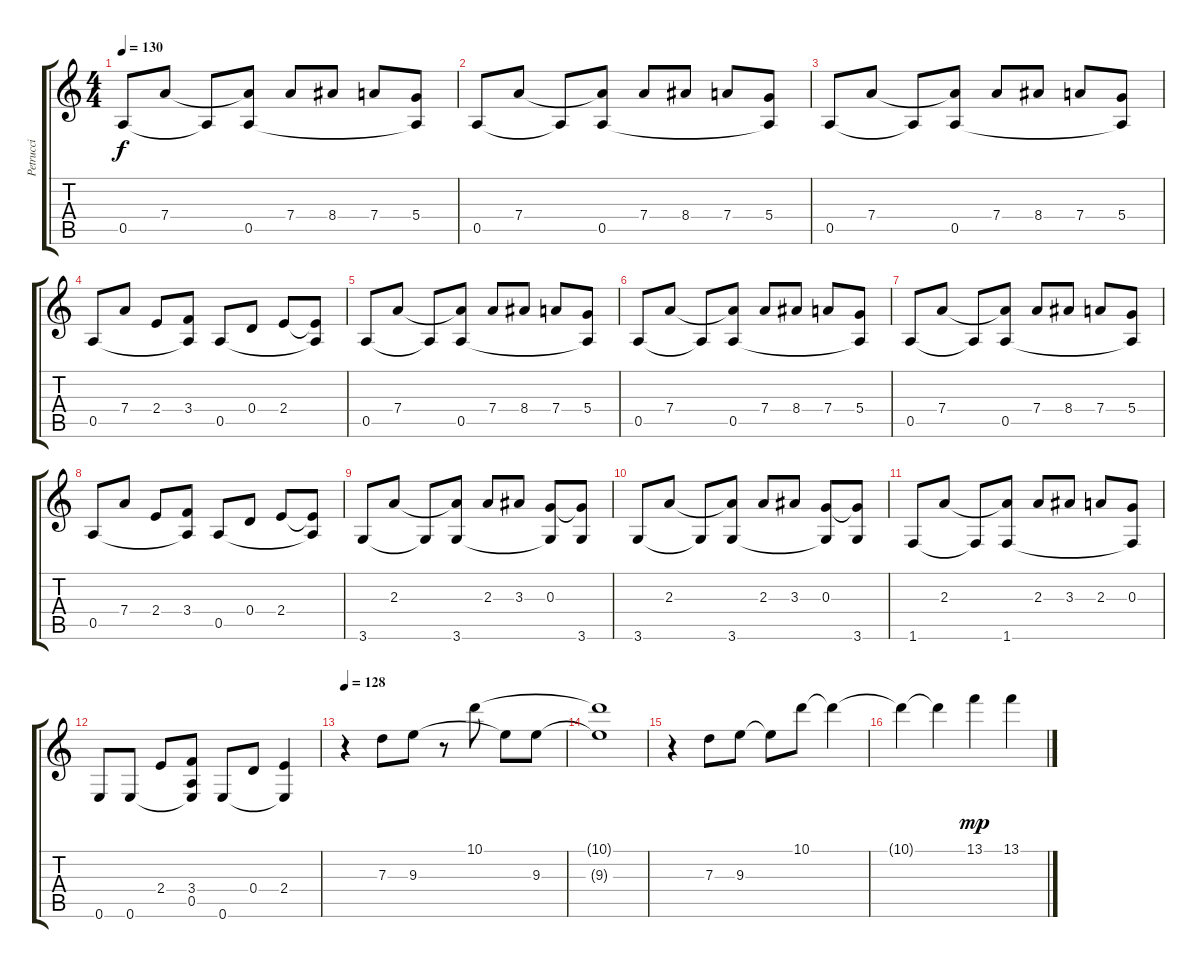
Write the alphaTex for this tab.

\track ("Petrucci" "Petrucci") {instrument distortionguitar}
\staff {score tabs}
\tuning (E4 B3 G3 D3 A2 E2) {hide}
\ts (4 4)
\tempo 130
\clef g2
\ks c
0.5.8{dy f instrument distortionguitar} 7.4.8 0.5{t}.8 (7.4{t} 0.5).8 7.4.8 8.4.8 7.4.8 (5.4 0.5{t}).8 |
0.5.8 7.4.8 0.5{t}.8 (7.4{t} 0.5).8 7.4.8 8.4.8 7.4.8 (5.4 0.5{t}).8 |
0.5.8 7.4.8 0.5{t}.8 (7.4{t} 0.5).8 7.4.8 8.4.8 7.4.8 (5.4 0.5{t}).8 |
0.5.8 7.4.8 2.4.8 (3.4 0.5{t}).8 0.5.8 0.4.8 2.4.8 (2.4{t} 0.5{t}).8 |
0.5.8{instrument distortionguitar} 7.4.8 0.5{t}.8 (7.4{t} 0.5).8 7.4.8 8.4.8 7.4.8 (5.4 0.5{t}).8 |
0.5.8 7.4.8 0.5{t}.8 (7.4{t} 0.5).8 7.4.8 8.4.8 7.4.8 (5.4 0.5{t}).8 |
0.5.8 7.4.8 0.5{t}.8 (7.4{t} 0.5).8 7.4.8 8.4.8 7.4.8 (5.4 0.5{t}).8 |
0.5.8 7.4.8 2.4.8 (3.4 0.5{t}).8 0.5.8 0.4.8 2.4.8 (2.4{t} 0.5{t}).8 |
3.6.8 2.3.8 3.6{t}.8 (2.3{t} 3.6).8 2.3.8 3.3.8 (0.3 3.6{t}).8 (0.3{t} 3.6).8 |
3.6.8 2.3.8 3.6{t}.8 (2.3{t} 3.6).8 2.3.8 3.3.8 (0.3 3.6{t}).8 (0.3{t} 3.6).8 |
1.6.8 2.3.8 1.6{t}.8 (2.3{t} 1.6).8 2.3.8 3.3.8 2.3.8 (0.3 1.6{t}).8 |
0.6.8 0.6.8 2.4.8 (3.4 0.5 0.6{t}).8 0.6.8 0.4.8 (2.4 0.6{t}).4 |
\tempo 128
r.4{volume 10 instrument electricguitarclean} 7.3.8 9.3.8 r.8 10.1.8 9.3{t}.8 9.3.8 |
(10.1{t} 9.3{t}).1 |
r.4 7.3.8 9.3.8 9.3{t}.8 10.1.8 10.1{t}.4 |
10.1{t}.4 10.1{t}.4 13.1.4{dy mp} 13.1.4
